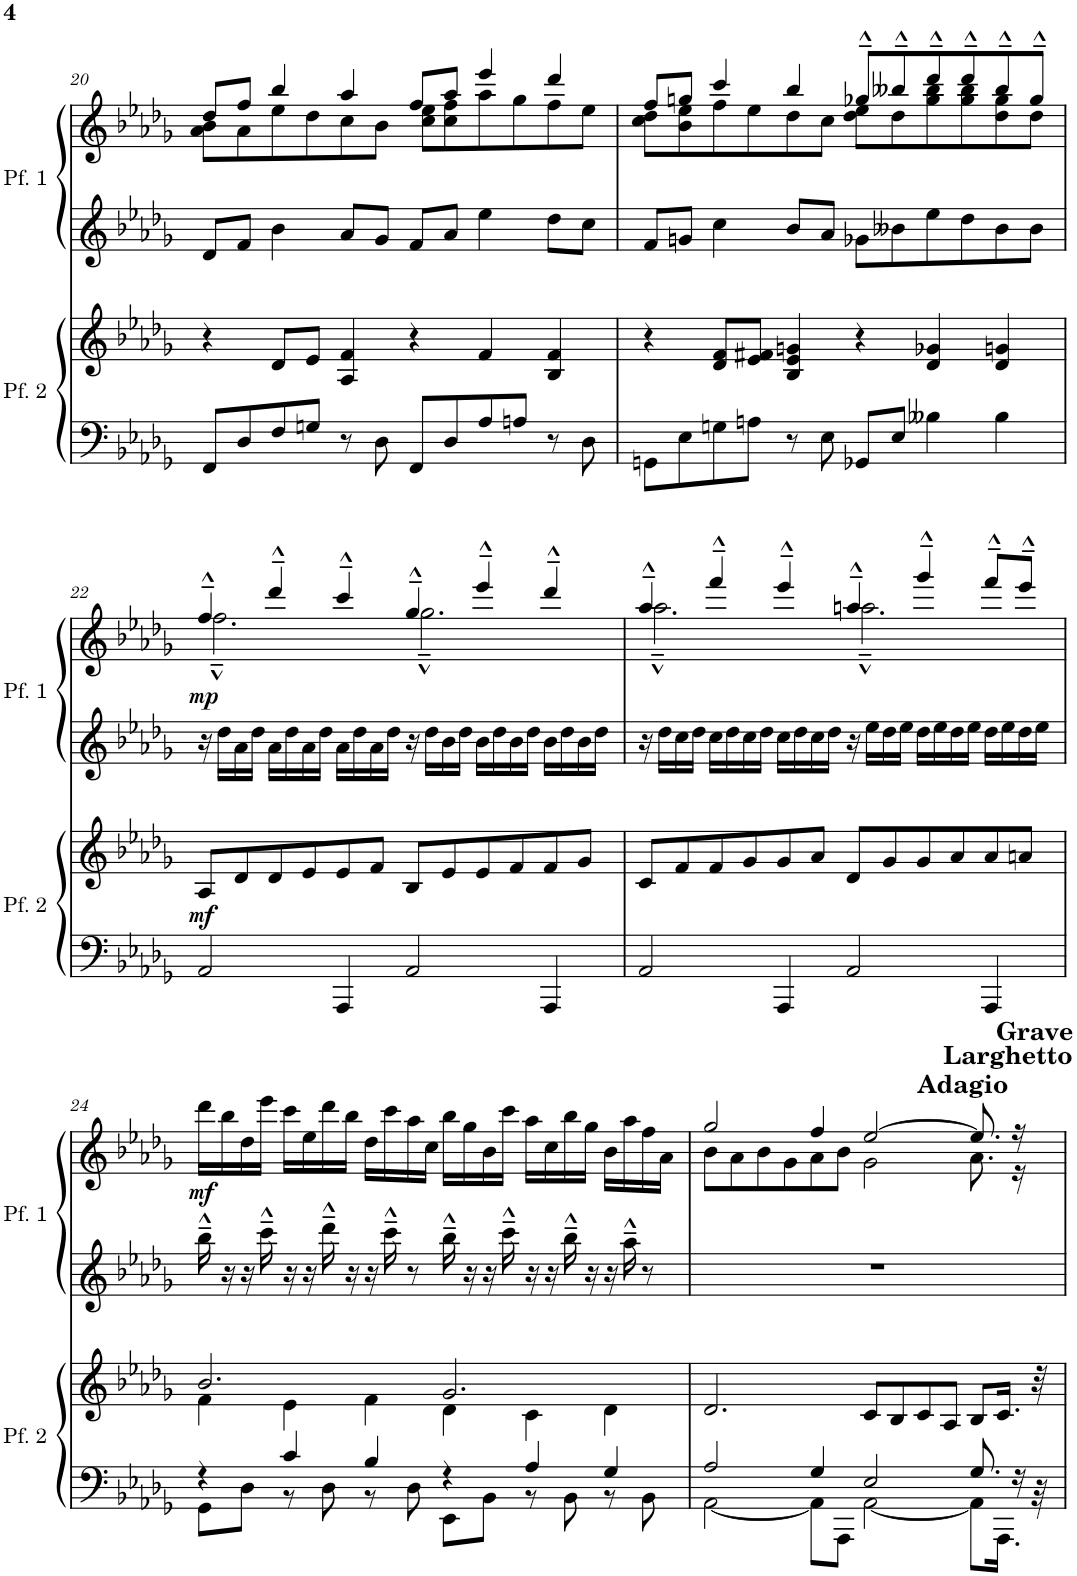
**kern	**kern	**dynam	**kern	**kern	**dynam
*part2	*part2	*part2	*part1	*part1	*part1
*staff4	*staff3	*staff3/4	*staff2	*staff1	*staff1/2
*I"Piano 2	*	*	*I"Piano 1	*	*
!!LO:PB:g=z
*clefF4	*clefG2	*	*clefG2	*clefG2	*
*k[b-e-a-d-g-]	*k[b-e-a-d-g-]	*	*k[b-e-a-d-g-]	*k[b-e-a-d-g-]	*
*M6/4	*M6/4	*	*M6/4	*M6/4	*
=20	=20	=20	=20	=20	=20
*	*	*	*	*^	*
8FF/L	4r	.	8d-/L	8dd-/L	8a-\ 8b-\L	.
8D-/	.	.	8f/J	8ff/J	8a-\	.
8F/	8d-/L	.	4b-\	4bb-/	8ee-\	.
8Gn/J	8e-/J	.	.	.	8dd-\	.
8r	4A-/ 4f/	.	8a-/L	4aa-/	8cc\	.
8D-\	.	.	8g-/J	.	8b-\J	.
8FF/L	4r	.	8f/L	8ff/L	8cc\ 8ee-\L	.
8D-/	.	.	8a-/J	8aa-/J	8cc\ 8ff\	.
8A-/	4f/	.	4ee-\	4eee-/	8aa-\	.
8An/J	.	.	.	.	8gg-\	.
8r	4B-/ 4f/	.	8dd-\L	4ddd-/	8ff\	.
8D-\	.	.	8cc\J	.	8ee-\J	.
=21	=21	=21	=21	=21	=21	=21
8GGn\L	4r	.	8f/L	8ff/L	8cc\ 8dd-\L	.
8E-\	.	.	8gn/J	8ggn/J	8b-\ 8ee-\	.
8Gn\	8d-/ 8f/L	.	4cc\	4ccc/	8ff\	.
8An\J	8e-/ 8f#X/J	.	.	.	8ee-\	.
8r	4B-/ 4e-/ 4gn/	.	8b-/L	4bb-/	8dd-\	.
8E-\	.	.	8a-/J	.	8cc\J	.
8GG-X/L	4r	.	8g-X\L	8gg-X~^^/L	8dd-\ 8ee-\L	.
8E-/J	.	.	8b--X\	8bb--X~^^/	8dd-\	.
4B--X\	4d-/ 4g-X/	.	8ee-\	8ddd-~^^/	8gg-\ 8bb--\	.
.	.	.	8dd-\	8ddd-~^^/	8gg-\ 8bb--\	.
4B--\	4d-/ 4gn/	.	8b--\	8bb--~^^/	8dd-\ 8gg-\	.
.	.	.	8b--\J	8gg-~^^/J	8dd-\J	.
!!LO:LB:g=z	!!
=22	=22	=22	=22	=22	=22	=22
!	!	!LO:DY:b	!	!	!	!LO:DY:b
2AA-/	8A-/L	mf	16r	4ff~^^/	2.ff~^^\	mp
.	.	.	16dd-\LL	.	.	.
.	8d-/	.	16a-\	.	.	.
.	.	.	16dd-\JJ	.	.	.
.	8d-/	.	16a-\LL	4ddd-~^^/	.	.
.	.	.	16dd-\	.	.	.
.	8e-/	.	16a-\	.	.	.
.	.	.	16dd-\JJ	.	.	.
4AAA-/	8e-/	.	16a-\LL	4ccc~^^/	.	.
.	.	.	16dd-\	.	.	.
.	8f/J	.	16a-\	.	.	.
.	.	.	16dd-\JJ	.	.	.
2AA-/	8B-/L	.	16r	4gg-~^^/	2.gg-~^^\	.
.	.	.	16dd-\LL	.	.	.
.	8e-/	.	16b-\	.	.	.
.	.	.	16dd-\JJ	.	.	.
.	8e-/	.	16b-\LL	4eee-~^^/	.	.
.	.	.	16dd-\	.	.	.
.	8f/	.	16b-\	.	.	.
.	.	.	16dd-\JJ	.	.	.
4AAA-/	8f/	.	16b-\LL	4ddd-~^^/	.	.
.	.	.	16dd-\	.	.	.
.	8g-/J	.	16b-\	.	.	.
.	.	.	16dd-\JJ	.	.	.
=23	=23	=23	=23	=23	=23	=23
2AA-/	8c/L	.	16r	4aa-~^^/	2.aa-~^^\	.
.	.	.	16dd-\LL	.	.	.
.	8f/	.	16cc\	.	.	.
.	.	.	16dd-\JJ	.	.	.
.	8f/	.	16cc\LL	4fff~^^/	.	.
.	.	.	16dd-\	.	.	.
.	8g-/	.	16cc\	.	.	.
.	.	.	16dd-\JJ	.	.	.
4AAA-/	8g-/	.	16cc\LL	4eee-~^^/	.	.
.	.	.	16dd-\	.	.	.
.	8a-/J	.	16cc\	.	.	.
.	.	.	16dd-\JJ	.	.	.
2AA-/	8d-/L	.	16r	4aan~^^/	2.aa~^^\	.
.	.	.	16ee-\LL	.	.	.
.	8g-/	.	16dd-\	.	.	.
.	.	.	16ee-\JJ	.	.	.
.	8g-/	.	16dd-\LL	4ggg-~^^/	.	.
.	.	.	16ee-\	.	.	.
.	8a-/	.	16dd-\	.	.	.
.	.	.	16ee-\JJ	.	.	.
4AAA-/	8a-/	.	16dd-\LL	8fff~^^/L	.	.
.	.	.	16ee-\	.	.	.
.	8an/J	.	16dd-\	8eee-~^^/J	.	.
.	.	.	16ee-\JJ	.	.	.
*	*	*	*	*v	*v	*
!!LO:LB:g=z
=24	=24	=24	=24	=24	=24
*^	*^	*	*	*	*
!	!	!	!	!	!	!	!LO:DY:b
4r	8GG-\L	2.b-/	4f\	.	16bb-~^^\	16ddd-\LL	mf
.	.	.	.	.	16r	16bb-\	.
.	8D-\J	.	.	.	16r	16dd-\	.
.	.	.	.	.	16ccc~^^\	16eee-\JJ	.
4c/	8r	.	4e-\	.	16r	16ccc\LL	.
.	.	.	.	.	16r	16ee-\	.
.	8D-\	.	.	.	16ddd-~^^\	16ddd-\	.
.	.	.	.	.	16r	16bb-\JJ	.
4B-/	8r	.	4f\	.	16r	16dd-\LL	.
.	.	.	.	.	16ccc~^^\	16ccc\	.
.	8D-\	.	.	.	8r	16aa-\	.
.	.	.	.	.	.	16cc\JJ	.
4r	8EE-\L	2.g-/	4d-\	.	16bb-~^^\	16bb-\LL	.
.	.	.	.	.	16r	16gg-\	.
.	8BB-\J	.	.	.	16r	16b-\	.
.	.	.	.	.	16ccc~^^\	16ccc\JJ	.
4A-/	8r	.	4c\	.	16r	16aa-\LL	.
.	.	.	.	.	16r	16cc\	.
.	8BB-\	.	.	.	16bb-~^^\	16bb-\	.
.	.	.	.	.	16r	16gg-\JJ	.
4G-/	8r	.	4d-\	.	16r	16b-\LL	.
.	.	.	.	.	16aa-~^^\	16aa-\	.
.	8BB-\	.	.	.	8r	16ff\	.
.	.	.	.	.	.	16a-\JJ	.
*	*	*v	*v	*	*	*	*
=25	=25	=25	=25	=25	=25	=25
*	*	*	*	*	*^	*
*	*	*	*	*	*	*^	*
*	*	*	*	*	*	*	*^	*
*	*	*	*	*	*	*	*	*^	*
2A-/	[2AA-\	2.d-/	.	1.r	2gg-/	8b-\L	1ryy	1ryy	1ryy	.
.	.	.	.	.	.	8a-\	.	.	.	.
.	.	.	.	.	.	8b-\	.	.	.	.
.	.	.	.	.	.	8g-\	.	.	.	.
4G-/	8AA-\L]	.	.	.	4ff/	8a-\	.	.	.	.
.	8AAA-\J	.	.	.	.	8b-\J	.	.	.	.
2E-/	[2AA-\	8c/L	.	.	[2ee-/	2g-\	.	.	.	.
.	.	8B-/	.	.	.	.	.	.	.	.
!	!	!	!	!	!	!	!LO:TX:a:B:t=Adagio	!	!	!
.	.	8c/	.	.	.	.	2ryy	8ryy	4.ryy	.
!	!	!	!	!	!	!	!	!LO:TX:a:B:t=Larghetto	!	!
.	.	8A-/J	.	.	.	.	.	4.ryy	.	.
8.G-/	8AA-\L]	8B-/L	.	.	8.ee-/]	8.a-\	.	.	.	.
!	!	!	!	!	!	!	!	!	!LO:TX:a:B:t=Grave	!
.	16.AAA-\Jk	16.c/Jk	.	.	.	.	.	.	8ryy	.
16r	.	.	.	.	16r	16r	.	.	.	.
.	32r	32r	.	.	.	.	.	.	.	.
*v	*v	*	*	*	*v	*v	*v	*v	*v	*
=	=	=	=	=	=
*-	*-	*-	*-	*-	*-
